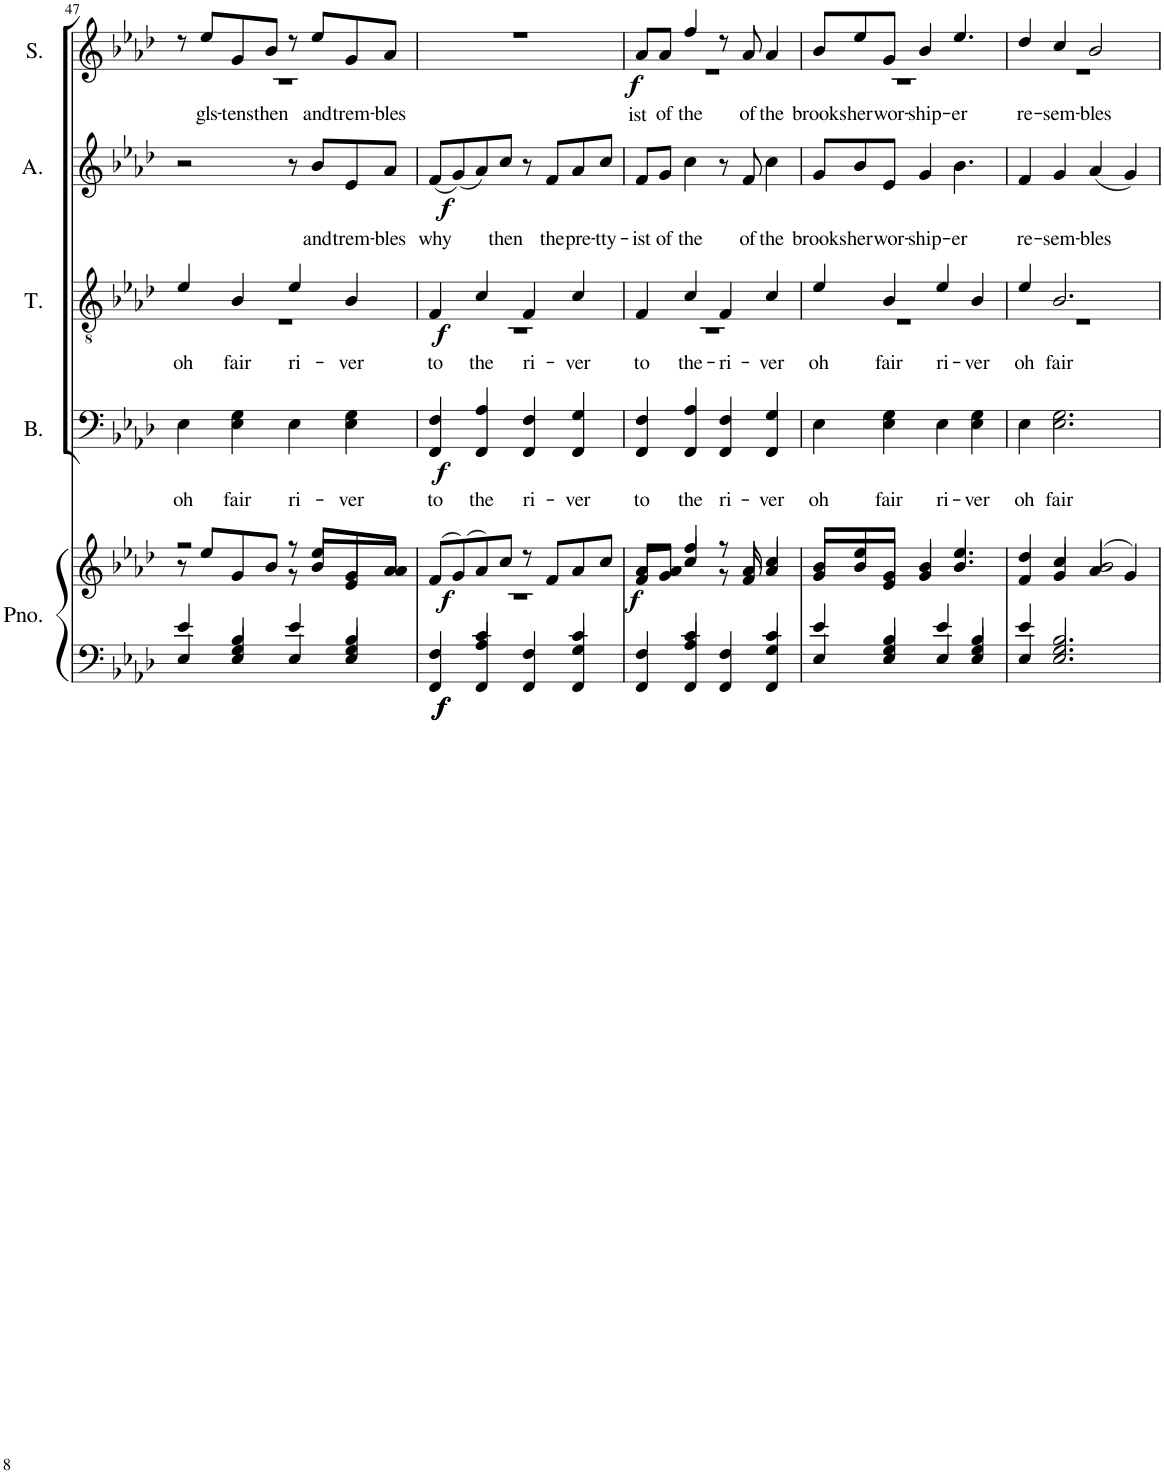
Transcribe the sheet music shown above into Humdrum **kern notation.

**kern	**kern	**dynam	**kern	**text	**dynam	**kern	**text	**dynam	**kern	**text	**dynam	**kern	**text	**dynam
*part5	*part5	*part5	*part4	*part4	*part4	*part3	*part3	*part3	*part2	*part2	*part2	*part1	*part1	*part1
*staff6	*staff5	*staff5/6	*staff4	*staff4	*staff4	*staff3	*staff3	*staff3	*staff2	*staff2	*staff2	*staff1	*staff1	*staff1
*I"Piano	*	*	*I"Bass	*	*	*I"Tenor	*	*	*I"Alto	*	*	*I"Soprano	*	*
*I'Pno.	*	*	*I'B.	*	*	*I'T.	*	*	*I'A.	*	*	*I'S.	*	*
!!LO:PB:g=z
*clefF4	*clefG2	*	*clefF4	*	*	*clefGv2	*	*	*clefG2	*	*	*clefG2	*	*
*k[b-e-a-d-]	*k[b-e-a-d-]	*	*k[b-e-a-d-]	*	*	*k[b-e-a-d-]	*	*	*k[b-e-a-d-]	*	*	*k[b-e-a-d-]	*	*
*M4/4	*M4/4	*	*M4/4	*	*	*M4/4	*	*	*M4/4	*	*	*M4/4	*	*
=47	=47	=47	=47	=47	=47	=47	=47	=47	=47	=47	=47	=47	=47	=47
*^	*^	*	*	*	*	*	*	*	*	*	*	*	*	*
!	!	!	!	!	!	!LO:LY:b	!	!	!LO:LY:b	!	!	!	!	!	!	!
*	*	*	*	*	*	*	*	*^	*	*	*	*	*	*^	*	*
4E-/	4e-/	2r	8r	.	4E-\	oh	.	4e-/	1r	oh	.	2r	.	.	8r	1r	.	.
!	!	!	!	!	!	!	!	!	!	!	!	!	!	!	!	!	!LO:LY:b	!
.	.	.	8ee-/L	.	.	.	.	.	.	.	.	.	.	.	8ee-/L	.	gls-	.
!	!	!	!	!	!	!LO:LY:b	!	!	!	!LO:LY:b	!	!	!	!	!	!	!LO:LY:b	!
4E-/ 4G/	4B-/	.	8g/	.	4E-\ 4G\	fair	.	4B-/	.	fair	.	.	.	.	8g/	.	-tens	.
!	!	!	!	!	!	!	!	!	!	!	!	!	!	!	!	!	!LO:LY:b	!
.	.	.	8b-/J	.	.	.	.	.	.	.	.	.	.	.	8b-/J	.	then	.
!	!	!	!	!	!	!LO:LY:b	!	!	!	!LO:LY:b	!	!	!	!	!	!	!	!
4E-/	4e-/	8r	8r	.	4E-\	ri-	.	4e-/	.	ri-	.	8r	.	.	8r	.	.	.
!	!	!	!	!	!	!	!	!	!	!	!	!	!LO:LY:b	!	!	!	!LO:LY:b	!
.	.	8b-/L	8ee-/L	.	.	.	.	.	.	.	.	8b-/L	and	.	8ee-/L	.	and	.
!	!	!	!	!	!	!LO:LY:b	!	!	!	!LO:LY:b	!	!	!LO:LY:b	!	!	!	!LO:LY:b	!
4E-/ 4G/	4B-/	8e-/	8g/	.	4E-\ 4G\	-ver	.	4B-/	.	-ver	.	8e-/	trem-	.	8g/	.	trem-	.
!	!	!	!	!	!	!	!	!	!	!	!	!	!LO:LY:b	!	!	!	!LO:LY:b	!
.	.	8a-/J	8a-/J	.	.	.	.	.	.	.	.	8a-/J	-bles	.	8a-/J	.	-bles	.
=48	=48	=48	=48	=48	=48	=48	=48	=48	=48	=48	=48	=48	=48	=48	=48	=48	=48	=48
!	!	!	!	!LO:DY:b=2	!	!LO:LY:b	!	!	!	!LO:LY:b	!	!	!LO:LY:b	!	!	!	!	!
!	!	!	!	!LO:DY:n=1:b=2	!	!	!	!	!	!	!	!	!	!	!	!	!	!
!	!	!	!	!LO:DY:n=2:b=2	!	!	!	!	!	!	!	!	!	!	!	!	!	!
!	!	!	!	!LO:DY:n=3:b	!	!	!LO:DY:b	!	!	!	!LO:DY:b	!	!	!LO:DY:b	!	!	!	!
4FF/	4F/	(8f/L	1r	f f f f	4FF/ 4F/	to	f	4F/	1r	to	f	(8f/L	why	f	1r	1r	.	.
.	.	(8g/)	.	.	.	.	.	.	.	.	.	(8g/)	.	.	.	.	.	.
!	!	!	!	!	!	!LO:LY:b	!	!	!	!LO:LY:b	!	!	!	!	!	!	!	!
4FF/ 4A-/	4c/	8a-/)	.	.	4FF/ 4A-/	the	.	4c/	.	the	.	8a-/)	.	.	.	.	.	.
!	!	!	!	!	!	!	!	!	!	!	!	!	!LO:LY:b	!	!	!	!	!
.	.	8cc/J	.	.	.	.	.	.	.	.	.	8cc/J	then	.	.	.	.	.
!	!	!	!	!	!	!LO:LY:b	!	!	!	!LO:LY:b	!	!	!	!	!	!	!	!
4FF/	4F/	8r	.	.	4FF/ 4F/	ri-	.	4F/	.	ri-	.	8r	.	.	.	.	.	.
!	!	!	!	!	!	!	!	!	!	!	!	!	!LO:LY:b	!	!	!	!	!
.	.	8f/L	.	.	.	.	.	.	.	.	.	8f/L	the	.	.	.	.	.
!	!	!	!	!	!	!LO:LY:b	!	!	!	!LO:LY:b	!	!	!LO:LY:b	!	!	!	!	!
4FF/ 4G/	4c/	8a-/	.	.	4FF/ 4G/	-ver	.	4c/	.	-ver	.	8a-/	pre-	.	.	.	.	.
!	!	!	!	!	!	!	!	!	!	!	!	!	!LO:LY:b	!	!	!	!	!
.	.	8cc/J	.	.	.	.	.	.	.	.	.	8cc/J	-tty-	.	.	.	.	.
=49	=49	=49	=49	=49	=49	=49	=49	=49	=49	=49	=49	=49	=49	=49	=49	=49	=49	=49
!	!	!	!	!LO:DY:b	!	!LO:LY:b	!	!	!	!LO:LY:b	!	!	!LO:LY:b	!	!	!	!LO:LY:b	!LO:DY:b
4FF/	4F/	8f/L	8a-/L	f	4FF/ 4F/	to	.	4F/	1r	to	.	8f/L	ist	.	8a-/L	1r	ist	f
!	!	!	!	!	!	!	!	!	!	!	!	!	!LO:LY:b	!	!	!	!LO:LY:b	!
.	.	8g/J	8a-/J	.	.	.	.	.	.	.	.	8g/J	of	.	8a-/J	.	of	.
!	!	!	!	!	!	!LO:LY:b	!	!	!	!LO:LY:b	!	!	!LO:LY:b	!	!	!	!LO:LY:b	!
4FF/ 4A-/	4c/	4cc/	4ff/	.	4FF/ 4A-/	the	.	4c/	.	the-	.	4cc\	the	.	4ff/	.	the	.
!	!	!	!	!	!	!LO:LY:b	!	!	!	!LO:LY:b	!	!	!	!	!	!	!	!
4FF/	4F/	8r	8r	.	4FF/ 4F/	ri-	.	4F/	.	ri-	.	8r	.	.	8r	.	.	.
!	!	!	!	!	!	!	!	!	!	!	!	!	!LO:LY:b	!	!	!	!LO:LY:b	!
.	.	8f/	8a-/	.	.	.	.	.	.	.	.	8f/	of	.	8a-/	.	of	.
!	!	!	!	!	!	!LO:LY:b	!	!	!	!LO:LY:b	!	!	!LO:LY:b	!	!	!	!LO:LY:b	!
4FF/ 4G/	4c/	4cc/	4a-/	.	4FF/ 4G/	-ver	.	4c/	.	-ver	.	4cc\	the	.	4a-/	.	the	.
=50	=50	=50	=50	=50	=50	=50	=50	=50	=50	=50	=50	=50	=50	=50	=50	=50	=50	=50
!	!	!	!	!	!	!LO:LY:b	!	!	!	!LO:LY:b	!	!	!LO:LY:b	!	!	!	!LO:LY:b	!
4E-/	4e-/	8g/L	8b-/L	.	4E-\	oh	.	4e-/	1r	oh	.	8g/L	brooks	.	8b-/L	1r	brooks	.
!	!	!	!	!	!	!	!	!	!	!	!	!	!LO:LY:b	!	!	!	!LO:LY:b	!
.	.	8b-/	8ee-/	.	.	.	.	.	.	.	.	8b-/	her	.	8ee-/	.	her	.
!	!	!	!	!	!	!LO:LY:b	!	!	!	!LO:LY:b	!	!	!LO:LY:b	!	!	!	!LO:LY:b	!
4E-/ 4G/	4B-/	8e-/J	8g/J	.	4E-\ 4G\	fair	.	4B-/	.	fair	.	8e-/J	wor-	.	8g/J	.	wor-	.
!	!	!	!	!	!	!	!	!	!	!	!	!	!LO:LY:b	!	!	!	!LO:LY:b	!
.	.	4g/	4b-/	.	.	.	.	.	.	.	.	4g/	-ship-	.	4b-/	.	-ship-	.
!	!	!	!	!	!	!LO:LY:b	!	!	!	!LO:LY:b	!	!	!	!	!	!	!	!
4E-/	4e-/	.	.	.	4E-\	ri-	.	4e-/	.	ri-	.	.	.	.	.	.	.	.
!	!	!	!	!	!	!	!	!	!	!	!	!	!LO:LY:b	!	!	!	!LO:LY:b	!
.	.	4.b-/	4.ee-/	.	.	.	.	.	.	.	.	4.b-\	er	.	4.ee-/	.	er	.
!	!	!	!	!	!	!LO:LY:b	!	!	!	!LO:LY:b	!	!	!	!	!	!	!	!
4E-/ 4G/	4B-/	.	.	.	4E-\ 4G\	-ver	.	4B-/	.	-ver	.	.	.	.	.	.	.	.
=51	=51	=51	=51	=51	=51	=51	=51	=51	=51	=51	=51	=51	=51	=51	=51	=51	=51	=51
!	!	!	!	!	!	!LO:LY:b	!	!	!	!LO:LY:b	!	!	!LO:LY:b	!	!	!	!LO:LY:b	!
4E-/	4e-/	4f/	4dd-/	.	4E-\	oh	.	4e-/	1r	oh	.	4f/	re-	.	4dd-/	1r	re-	.
!	!	!	!	!	!	!LO:LY:b	!	!	!	!LO:LY:b	!	!	!LO:LY:b	!	!	!	!LO:LY:b	!
2.E-/ 2.G/	2.B-/	4g/	4cc/	.	2.E-\ 2.G\	fair	.	2.B-/	.	fair	.	4g/	-sem-	.	4cc/	.	-sem-	.
!	!	!	!	!	!	!	!	!	!	!	!	!	!LO:LY:b	!	!	!	!LO:LY:b	!
.	.	(4a-/	2b-/	.	.	.	.	.	.	.	.	(4a-/	-bles	.	2b-/	.	-bles	.
.	.	4g/)	.	.	.	.	.	.	.	.	.	4g/)	.	.	.	.	.	.
*v	*v	*	*	*	*	*	*	*v	*v	*	*	*	*	*	*v	*v	*	*
*	*v	*v	*	*	*	*	*	*	*	*	*	*	*	*	*
=	=	=	=	=	=	=	=	=	=	=	=	=	=	=
*-	*-	*-	*-	*-	*-	*-	*-	*-	*-	*-	*-	*-	*-	*-
